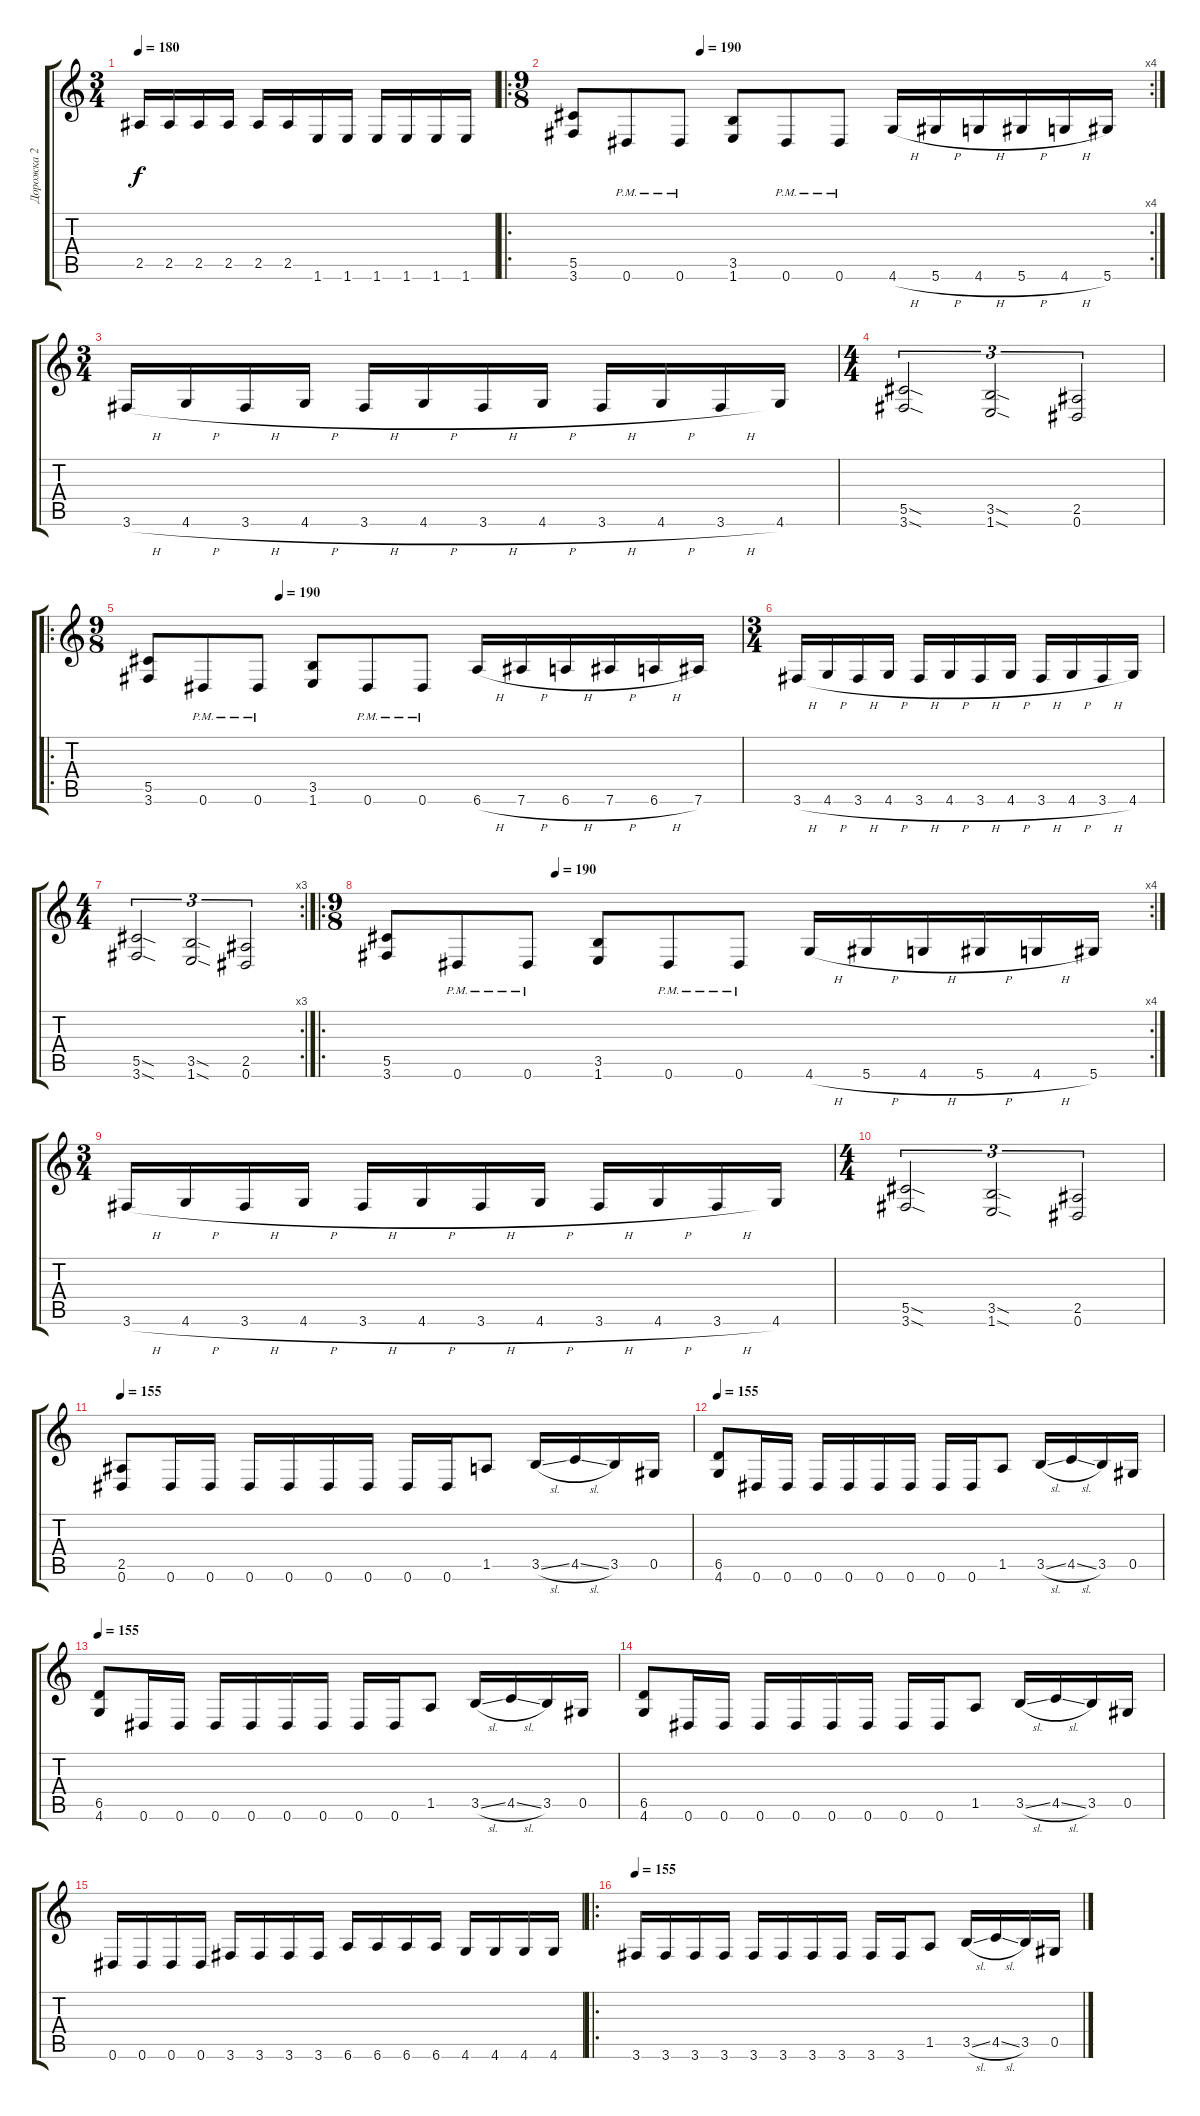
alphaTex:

\track ("Дорожка 2" "Дорожка 2") {instrument distortionguitar}
\staff {score tabs}
\tuning (Eb4 Bb3 Gb3 Db3 Ab2 Eb2) {hide}
\ts (3 4)
\tempo 180
\clef g2
\ks c
2.5.16{dy f} 2.5.16 2.5.16 2.5.16 2.5.16 2.5.16 1.6.16 1.6.16 1.6.16 1.6.16 1.6.16 1.6.16 |
\ro
\rc 4
\ts (9 8)
\tempo (190 0.2222222222222222)
(5.5 3.6).8 0.6{pm}.8 0.6{pm}.8 (3.5 1.6).8 0.6{pm}.8 0.6{pm}.8 4.6{h}.16 5.6{h}.16 4.6{h}.16 5.6{h}.16 4.6{h}.16 5.6.16 |
\ts (3 4)
3.6{h}.16 4.6{h}.16 3.6{h}.16 4.6{h}.16 3.6{h}.16 4.6{h}.16 3.6{h}.16 4.6{h}.16 3.6{h}.16 4.6{h}.16 3.6{h}.16 4.6.16 |
\ts (4 4)
(5.5{sod} 3.6{sod}).2{tu (3 2)} (3.5{sod} 1.6{sod}).2{tu (3 2)} (2.5 0.6).2{tu (3 2)} |
\ro
\ts (9 8)
\tempo (190 0.2222222222222222)
(5.5 3.6).8 0.6{pm}.8 0.6{pm}.8 (3.5 1.6).8 0.6{pm}.8 0.6{pm}.8 6.6{h}.16 7.6{h}.16 6.6{h}.16 7.6{h}.16 6.6{h}.16 7.6.16 |
\ts (3 4)
3.6{h}.16 4.6{h}.16 3.6{h}.16 4.6{h}.16 3.6{h}.16 4.6{h}.16 3.6{h}.16 4.6{h}.16 3.6{h}.16 4.6{h}.16 3.6{h}.16 4.6.16 |
\rc 3
\ts (4 4)
(5.5{sod} 3.6{sod}).2{tu (3 2)} (3.5{sod} 1.6{sod}).2{tu (3 2)} (2.5 0.6).2{tu (3 2)} |
\ro
\rc 4
\ts (9 8)
\tempo (190 0.2222222222222222)
(5.5 3.6).8 0.6{pm}.8 0.6{pm}.8 (3.5 1.6).8 0.6{pm}.8 0.6{pm}.8 4.6{h}.16 5.6{h}.16 4.6{h}.16 5.6{h}.16 4.6{h}.16 5.6.16 |
\ts (3 4)
3.6{h}.16 4.6{h}.16 3.6{h}.16 4.6{h}.16 3.6{h}.16 4.6{h}.16 3.6{h}.16 4.6{h}.16 3.6{h}.16 4.6{h}.16 3.6{h}.16 4.6.16 |
\ts (4 4)
(5.5{sod} 3.6{sod}).2{tu (3 2)} (3.5{sod} 1.6{sod}).2{tu (3 2)} (2.5 0.6).2{tu (3 2)} |
\tempo 155
(2.5 0.6).8 0.6.16 0.6.16 0.6.16 0.6.16 0.6.16 0.6.16 0.6.16 0.6.16 1.5.8 3.5{sl}.16 4.5{sl}.16 3.5.16 0.5.16 |
\tempo 155
(6.5 4.6).8 0.6.16 0.6.16 0.6.16 0.6.16 0.6.16 0.6.16 0.6.16 0.6.16 1.5.8 3.5{sl}.16 4.5{sl}.16 3.5.16 0.5.16 |
\tempo 155
(6.5 4.6).8 0.6.16 0.6.16 0.6.16 0.6.16 0.6.16 0.6.16 0.6.16 0.6.16 1.5.8 3.5{sl}.16 4.5{sl}.16 3.5.16 0.5.16 |
(6.5 4.6).8 0.6.16 0.6.16 0.6.16 0.6.16 0.6.16 0.6.16 0.6.16 0.6.16 1.5.8 3.5{sl}.16 4.5{sl}.16 3.5.16 0.5.16 |
0.6.16 0.6.16 0.6.16 0.6.16 3.6.16 3.6.16 3.6.16 3.6.16 6.6.16 6.6.16 6.6.16 6.6.16 4.6.16 4.6.16 4.6.16 4.6.16 |
\ro
\tempo 155
3.6.16 3.6.16 3.6.16 3.6.16 3.6.16 3.6.16 3.6.16 3.6.16 3.6.16 3.6.16 1.5.8 3.5{sl}.16 4.5{sl}.16 3.5.16 0.5.16
